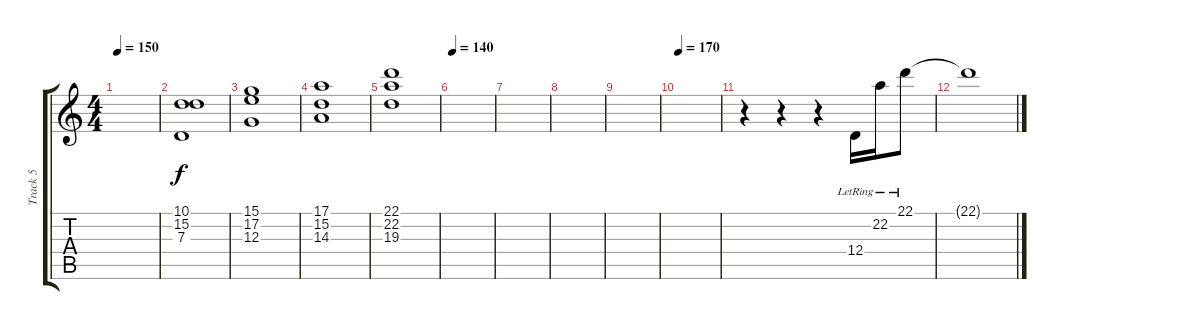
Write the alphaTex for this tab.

\track ("Track 5" "Track 5") {instrument churchorgan}
\staff {score tabs}
\tuning (E4 B3 G3 D3 A2 D2) {hide}
\ts (4 4)
\tempo 150
\clef g2
\ks c
|
(10.1 15.2 7.3).1{volume 7 instrument synthstrings1} |
(15.1 17.2 12.3).1 |
(17.1 15.2 14.3).1 |
(22.1 22.2 19.3).1 |
\tempo 140
|
|
|
|
\tempo 170
|
r.4 r.4 r.4 12.4{lr}.16 22.2{lr}.16 22.1{lr}.8 |
22.1{t}.1
